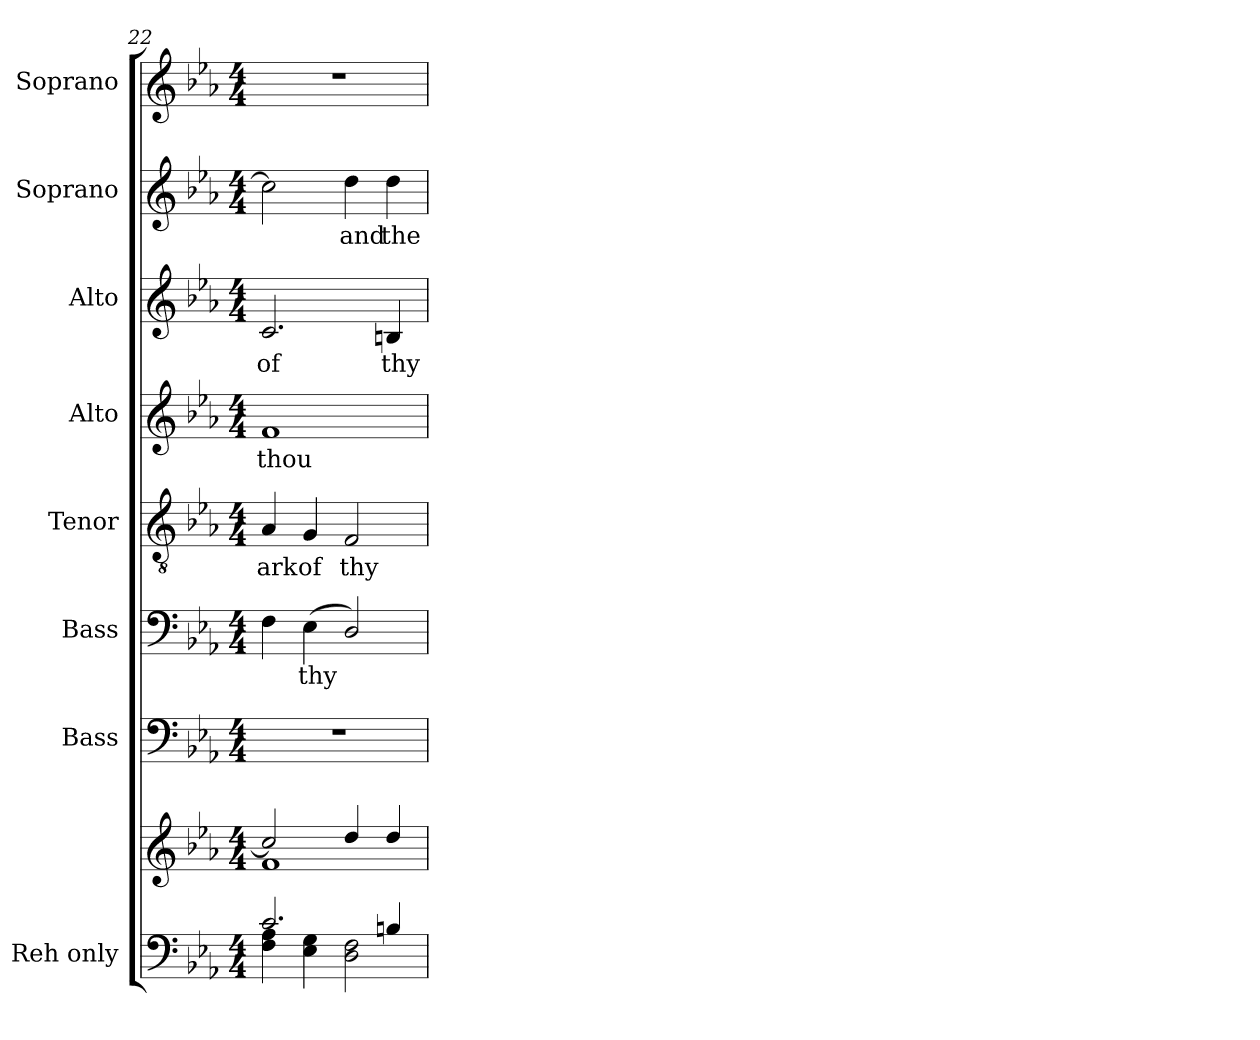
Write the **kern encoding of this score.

**kern	**kern	**kern	**kern	**text	**kern	**text	**kern	**text	**kern	**text	**kern	**text	**kern
*part8	*part8	*part7	*part6	*part6	*part5	*part5	*part4	*part4	*part3	*part3	*part2	*part2	*part1
*staff9	*staff8	*staff7	*staff6	*staff6	*staff5	*staff5	*staff4	*staff4	*staff3	*staff3	*staff2	*staff2	*staff1
*I"Reh only	*	*I"Bass	*I"Bass	*	*I"Tenor	*	*I"Alto	*	*I"Alto	*	*I"Soprano	*	*I"Soprano
*I'Reh only	*	*I'B.	*I'B.	*	*I'T.	*	*I'A.	*	*I'A.	*	*I'S.	*	*I'S.
*clefF4	*clefG2	*clefF4	*clefF4	*	*clefGv2	*	*clefG2	*	*clefG2	*	*clefG2	*	*clefG2
*	*	*	*	*	*ITrd7c12	*	*	*	*	*	*	*	*
*k[b-e-a-]	*k[b-e-a-]	*k[b-e-a-]	*k[b-e-a-]	*	*k[b-e-a-]	*	*k[b-e-a-]	*	*k[b-e-a-]	*	*k[b-e-a-]	*	*k[b-e-a-]
*E-:	*E-:	*E-:	*E-:	*	*E-:	*	*E-:	*	*E-:	*	*E-:	*	*E-:
*M4/4	*M4/4	*M4/4	*M4/4	*	*M4/4	*	*M4/4	*	*M4/4	*	*M4/4	*	*M4/4
=22	=22	=22	=22	=22	=22	=22	=22	=22	=22	=22	=22	=22	=22
*^	*^	*	*	*	*	*	*	*	*	*	*	*	*
!	!	!	!	!	!	!	!	!LO:LY:b:color=#000000	!	!	!	!	!	!	!
!	!	!	!	!	!	!	!	!	!	!LO:LY:b:color=#000000	!	!	!	!	!
!	!	!	!	!	!	!	!	!	!	!	!	!LO:LY:b:color=#000000	!	!	!
2.ci/	4Fi\ 4A-i	2cci/]	1fi	1r	4Fi\	.	4AA-i/	ark	1fi	thou	2.ci/	of	2cci\]	.	1r
!	!	!	!	!	!	!LO:LY:b:color=#000000	!	!	!	!	!	!	!	!	!
!	!	!	!	!	!	!	!	!LO:LY:b:color=#000000	!	!	!	!	!	!	!
.	4E-i\ 4Gi	.	.	.	(4E-i\	thy	4GGi/	of	.	.	.	.	.	.	.
!	!	!	!	!	!	!	!	!LO:LY:b:color=#000000	!	!	!	!	!	!	!
!	!	!	!	!	!	!	!	!	!	!	!	!	!	!LO:LY:b:color=#000000	!
.	2Di\ 2Fi	4ddi/	.	.	2Di/)	.	2FFi/	thy	.	.	.	.	4ddi\	and	.
!	!	!	!	!	!	!	!	!	!	!	!	!LO:LY:b:color=#000000	!	!	!
!	!	!	!	!	!	!	!	!	!	!	!	!	!	!LO:LY:b:color=#000000	!
4Bni/	.	4ddi/	.	.	.	.	.	.	.	.	4Bni/	thy	4ddi\	the	.
*v	*v	*	*	*	*	*	*	*	*	*	*	*	*	*	*
*	*v	*v	*	*	*	*	*	*	*	*	*	*	*	*
=	=	=	=	=	=	=	=	=	=	=	=	=	=
*-	*-	*-	*-	*-	*-	*-	*-	*-	*-	*-	*-	*-	*-
